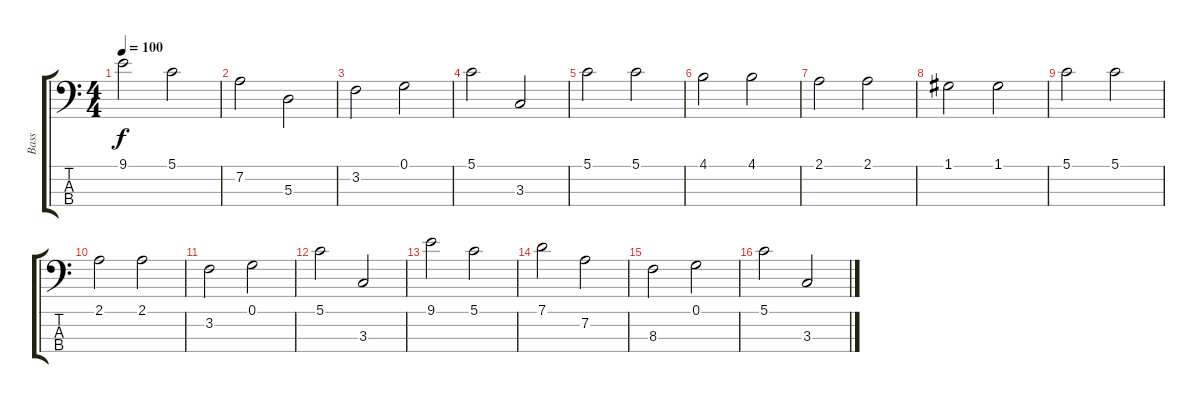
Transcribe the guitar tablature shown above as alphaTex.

\track ("Bass" "Bass") {instrument acousticbass}
\staff {score tabs}
\tuning (G2 D2 A1 E1) {hide}
\ts (4 4)
\tempo 100
\clef f4
\ks c
9.1.2{dy f} 5.1.2 |
7.2.2 5.3.2 |
3.2.2 0.1.2 |
5.1.2 3.3.2 |
5.1.2 5.1.2 |
4.1.2 4.1.2 |
2.1.2 2.1.2 |
1.1.2 1.1.2 |
5.1.2 5.1.2 |
2.1.2 2.1.2 |
3.2.2 0.1.2 |
5.1.2 3.3.2 |
9.1.2 5.1.2 |
7.1.2 7.2.2 |
8.3.2 0.1.2 |
5.1.2 3.3.2
